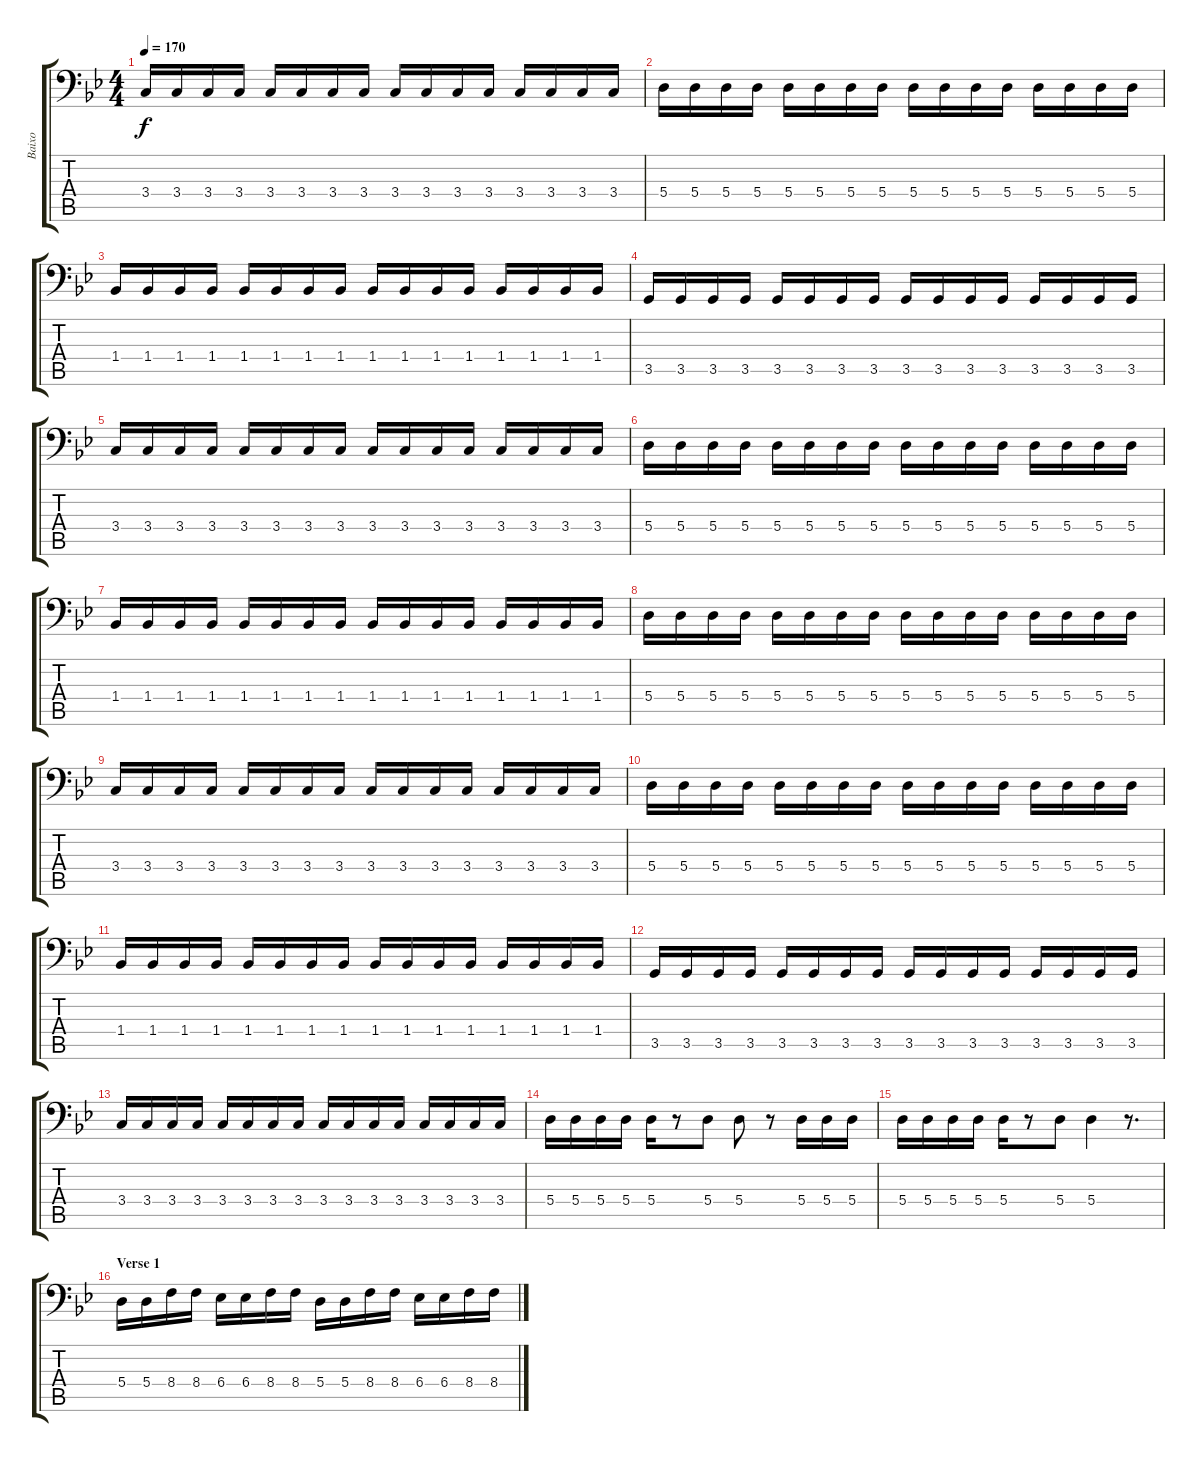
\track ("Baixo" "Baixo") {instrument electricbassfinger}
\staff {score tabs}
\tuning (C3 G2 D2 A1 E1 B0) {hide}
\ts (4 4)
\tempo 170
\clef f4
\ks bb
3.4.16{dy f} 3.4.16 3.4.16 3.4.16 3.4.16 3.4.16 3.4.16 3.4.16 3.4.16 3.4.16 3.4.16 3.4.16 3.4.16 3.4.16 3.4.16 3.4.16 |
5.4.16 5.4.16 5.4.16 5.4.16 5.4.16 5.4.16 5.4.16 5.4.16 5.4.16 5.4.16 5.4.16 5.4.16 5.4.16 5.4.16 5.4.16 5.4.16 |
1.4.16 1.4.16 1.4.16 1.4.16 1.4.16 1.4.16 1.4.16 1.4.16 1.4.16 1.4.16 1.4.16 1.4.16 1.4.16 1.4.16 1.4.16 1.4.16 |
3.5.16 3.5.16 3.5.16 3.5.16 3.5.16 3.5.16 3.5.16 3.5.16 3.5.16 3.5.16 3.5.16 3.5.16 3.5.16 3.5.16 3.5.16 3.5.16 |
3.4.16 3.4.16 3.4.16 3.4.16 3.4.16 3.4.16 3.4.16 3.4.16 3.4.16 3.4.16 3.4.16 3.4.16 3.4.16 3.4.16 3.4.16 3.4.16 |
5.4.16 5.4.16 5.4.16 5.4.16 5.4.16 5.4.16 5.4.16 5.4.16 5.4.16 5.4.16 5.4.16 5.4.16 5.4.16 5.4.16 5.4.16 5.4.16 |
1.4.16 1.4.16 1.4.16 1.4.16 1.4.16 1.4.16 1.4.16 1.4.16 1.4.16 1.4.16 1.4.16 1.4.16 1.4.16 1.4.16 1.4.16 1.4.16 |
5.4.16 5.4.16 5.4.16 5.4.16 5.4.16 5.4.16 5.4.16 5.4.16 5.4.16 5.4.16 5.4.16 5.4.16 5.4.16 5.4.16 5.4.16 5.4.16 |
3.4.16 3.4.16 3.4.16 3.4.16 3.4.16 3.4.16 3.4.16 3.4.16 3.4.16 3.4.16 3.4.16 3.4.16 3.4.16 3.4.16 3.4.16 3.4.16 |
5.4.16 5.4.16 5.4.16 5.4.16 5.4.16 5.4.16 5.4.16 5.4.16 5.4.16 5.4.16 5.4.16 5.4.16 5.4.16 5.4.16 5.4.16 5.4.16 |
1.4.16 1.4.16 1.4.16 1.4.16 1.4.16 1.4.16 1.4.16 1.4.16 1.4.16 1.4.16 1.4.16 1.4.16 1.4.16 1.4.16 1.4.16 1.4.16 |
3.5.16 3.5.16 3.5.16 3.5.16 3.5.16 3.5.16 3.5.16 3.5.16 3.5.16 3.5.16 3.5.16 3.5.16 3.5.16 3.5.16 3.5.16 3.5.16 |
3.4.16 3.4.16 3.4.16 3.4.16 3.4.16 3.4.16 3.4.16 3.4.16 3.4.16 3.4.16 3.4.16 3.4.16 3.4.16 3.4.16 3.4.16 3.4.16 |
5.4.16 5.4.16 5.4.16 5.4.16 5.4.16 r.8 5.4.8 5.4.8 r.8 5.4.16 5.4.16 5.4.16 |
5.4.16 5.4.16 5.4.16 5.4.16 5.4.16 r.8 5.4.8 5.4.4 r.8{d} |
\section ("" "Verse 1")
5.4.16 5.4.16 8.4.16 8.4.16 6.4.16 6.4.16 8.4.16 8.4.16 5.4.16 5.4.16 8.4.16 8.4.16 6.4.16 6.4.16 8.4.16 8.4.16
